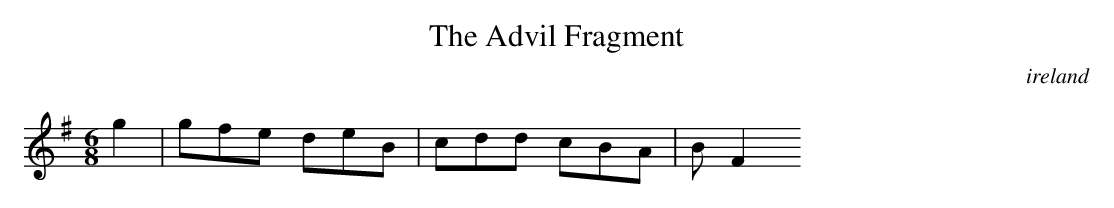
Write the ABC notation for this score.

X:1
T:Advil Fragment, The
O:ireland
M:6/8
L:1/8
K:G
g2| gfe deB|cdd cBA| BF2
